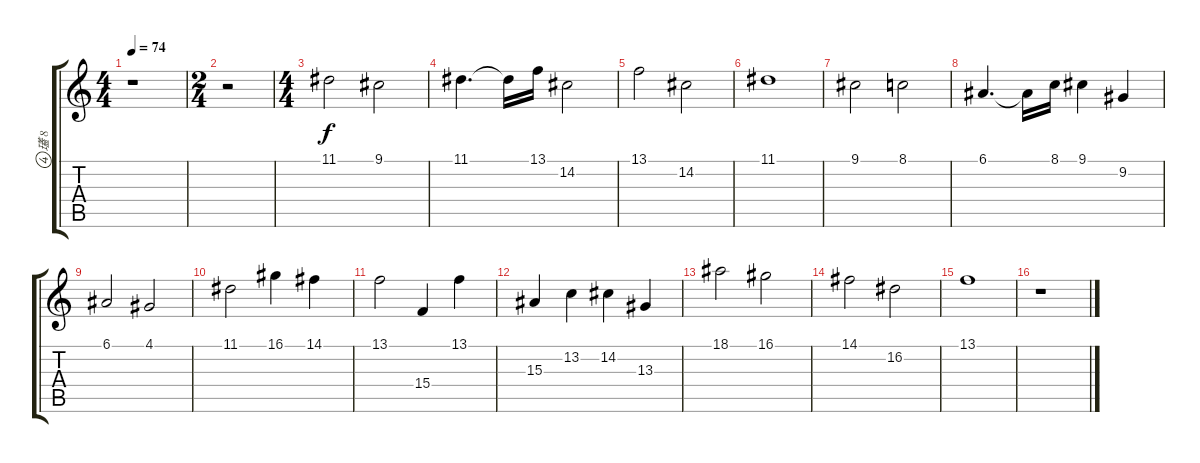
\track ("瓂 8" "瓂 8") {instrument pad2warm}
\staff {score tabs}
\tuning (E4 B3 G3 D3 A2 E2) {hide}
\ts (4 4)
\tempo 74
\clef g2
\ks c
r.1{dy f} |
\ts (2 4)
r.2 |
\ts (4 4)
11.1.2{instrument pad2warm} 9.1.2 |
11.1.4{d} 11.1{t}.16 13.1.16 14.2.2 |
13.1.2 14.2.2 |
11.1.1 |
9.1.2 8.1.2 |
6.1.4{d} 6.1{t}.16 8.1.16 9.1.4 9.2.4 |
6.1.2 4.1.2 |
11.1.2 16.1.4 14.1.4 |
13.1.2 15.4.4 13.1.4 |
15.3.4 13.2.4 14.2.4 13.3.4 |
18.1.2 16.1.2 |
14.1.2 16.2.2 |
13.1.1 |
r.1
